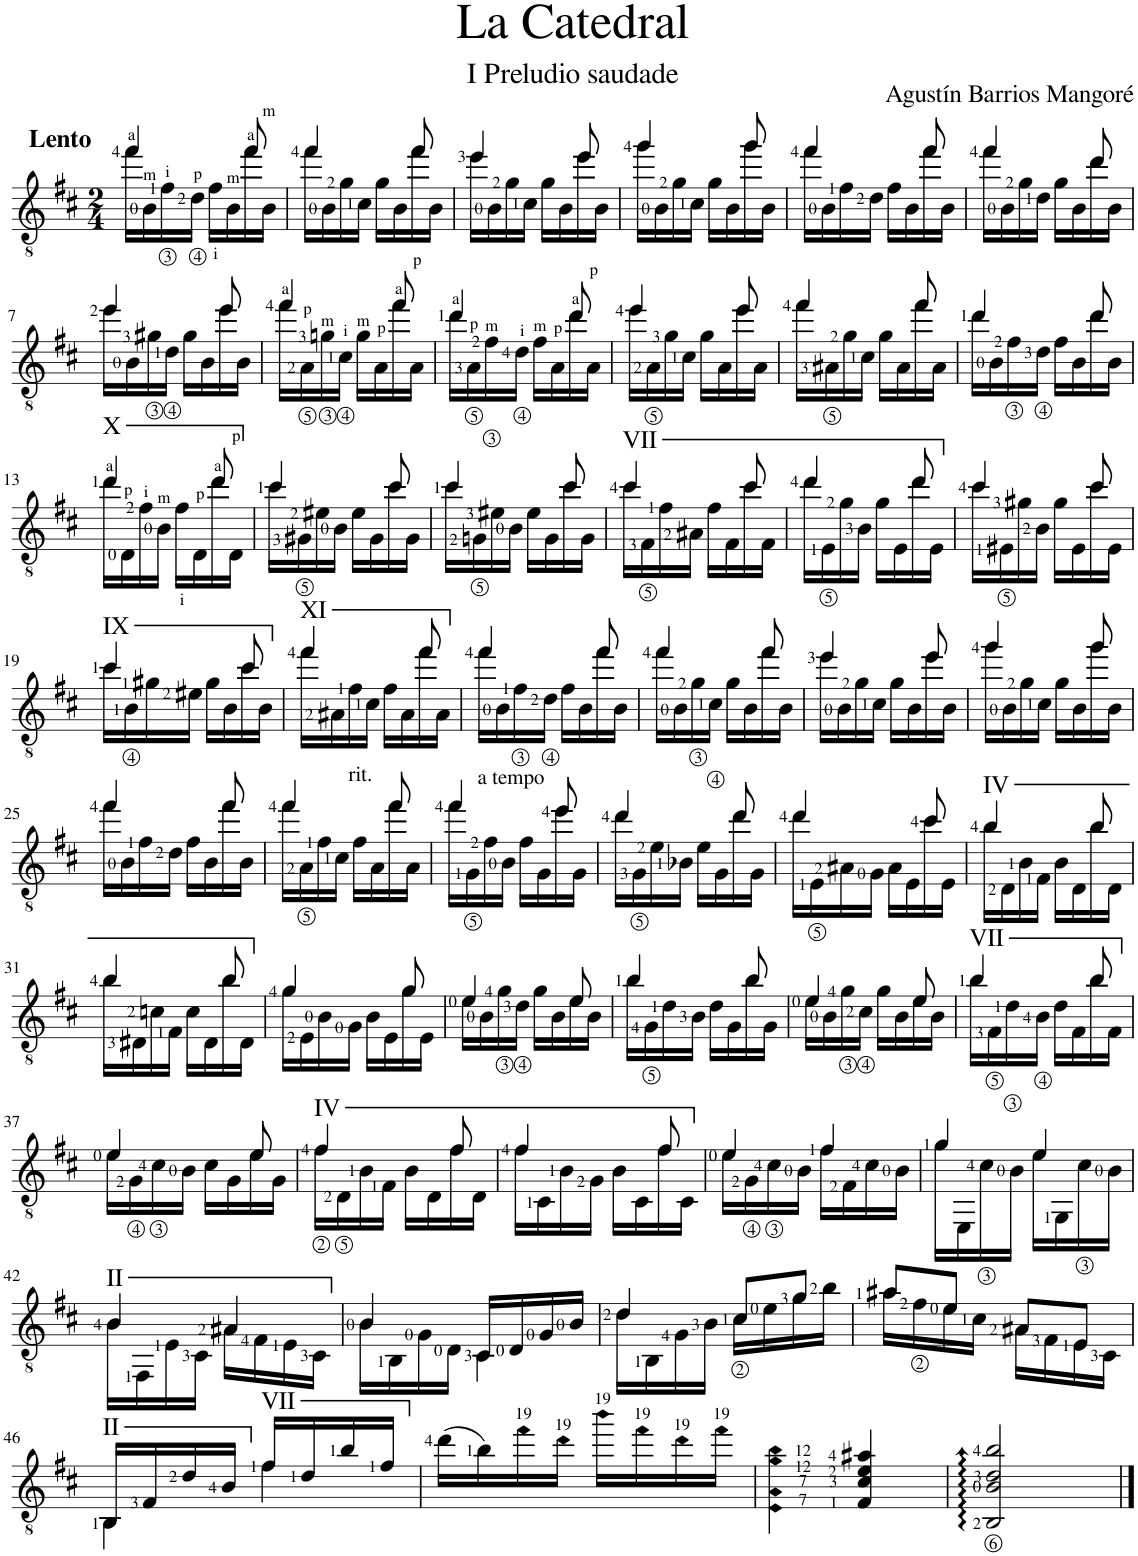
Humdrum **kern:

**kern	**kern
*part2	*part1
*staff2	*staff1
*I"Classical Guitar	*I"Classical Guitar
*stria5	*
*clefGv2	*clefGv2
*k[f#c#]	*k[f#c#]
*M2/4	*M2/4
=1	=1
*^	*^
*	*^	*	*
!	!	!	!LO:TX:a:B:t=Lento	!
4.ff#	16r	8r	16ff#>\LL	4.ff#/
.	4B	.	16B>\	.
.	.	16f#\LL	16f#>\	.
.	.	16d\JJ	16d>\JJ	.
.	.	4f#	16f#\LL	.
.	8B\L	.	16B>\	.
8ff#	.	.	16ff#>\	8ff#/
.	16B\Jk	.	16B>\JJ	.
=2	=2	=2	=2	=2
4.ff#	16r	8r	16ff#\LL	4.ff#/
.	4B	.	16B\	.
.	.	16g\LL	16g\	.
.	.	16c#\JJ	16c#\JJ	.
.	.	4g	16g\LL	.
.	8B\L	.	16B\	.
8ff#	.	.	16ff#\	8ff#/
.	16B\Jk	.	16B\JJ	.
=3	=3	=3	=3	=3
4.ee	16r	8r	16ee\LL	4.ee/
.	4B	.	16B\	.
.	.	16g\LL	16g\	.
.	.	16c#\JJ	16c#\JJ	.
.	.	4g	16g\LL	.
.	8B\L	.	16B\	.
8ee	.	.	16ee\	8ee/
.	16B\Jk	.	16B\JJ	.
=4	=4	=4	=4	=4
4.gg	16r	8r	16gg\LL	4.gg/
.	4B	.	16B\	.
.	.	16g\LL	16g\	.
.	.	16c#\JJ	16c#\JJ	.
.	.	4g	16g\LL	.
.	8B\L	.	16B\	.
8gg	.	.	16gg\	8gg/
.	16B\Jk	.	16B\JJ	.
=5	=5	=5	=5	=5
4.ff#	16r	8r	16ff#\LL	4.ff#/
.	4B	.	16B\	.
.	.	16f#\LL	16f#\	.
.	.	16d\JJ	16d\JJ	.
.	.	4f#	16f#\LL	.
.	8B\L	.	16B\	.
8ff#	.	.	16ff#\	8ff#/
.	16B\Jk	.	16B\JJ	.
=6	=6	=6	=6	=6
4.ff#	16r	8r	16ff#\LL	4.ff#/
.	4B	.	16B\	.
.	.	16g\LL	16g\	.
.	.	16d\JJ	16d\JJ	.
.	.	4g	16g\LL	.
.	8B\L	.	16B\	.
8dd	.	.	16dd\	8dd/
.	16B\Jk	.	16B\JJ	.
!!LO:LB:g=z	!!
=7	=7	=7	=7	=7
4.ee	16r	8r	16ee\LL	4.ee/
.	4B	.	16B\	.
.	.	16g#X\LL	16g#X\	.
.	.	16d\JJ	16d\JJ	.
.	.	4g#	16g#\LL	.
.	8B\L	.	16B\	.
8ee	.	.	16ee\	8ee/
.	16B\Jk	.	16B\JJ	.
=8	=8	=8	=8	=8
4.ff#	16r	8r	16ff#>\LL	4.ff#/
.	4A	.	16A>\	.
.	.	16gn\LL	16gn>\	.
.	.	16c#\JJ	16c#>\JJ	.
.	.	4g	16g>\LL	.
.	8A/L	.	16A>\	.
8ff#	.	.	16ff#>\	8ff#/
.	16A/Jk	.	16A>\JJ	.
=9	=9	=9	=9	=9
4.dd	16r	8r	16dd>\LL	4.dd/
.	4A	.	16A>\	.
.	.	16f#\LL	16f#>\	.
.	.	16d\JJ	16d>\JJ	.
.	.	4f#	16f#>\LL	.
.	8A/L	.	16A>\	.
8dd	.	.	16dd>\	8dd/
.	16A/Jk	.	16A>\JJ	.
=10	=10	=10	=10	=10
4.ee	16r	8r	16ee\LL	4.ee/
.	4A	.	16A\	.
.	.	16g\LL	16g\	.
.	.	16c#\JJ	16c#\JJ	.
.	.	4g	16g\LL	.
.	8A/L	.	16A\	.
8ee	.	.	16ee\	8ee/
.	16A/Jk	.	16A\JJ	.
=11	=11	=11	=11	=11
4.ff#	16r	8r	16ff#\LL	4.ff#/
.	4A#X	.	16A#X\	.
.	.	16g\LL	16g\	.
.	.	16c#\JJ	16c#\JJ	.
.	.	4g	16g\LL	.
.	8A#/L	.	16A#\	.
8ff#	.	.	16ff#\	8ff#/
.	16A#/Jk	.	16A#\JJ	.
=12	=12	=12	=12	=12
4.dd	16r	8r	16dd\LL	4.dd/
.	4B	.	16B\	.
.	.	16f#\LL	16f#\	.
.	.	16d\JJ	16d\JJ	.
.	.	4f#	16f#\LL	.
.	8B\L	.	16B\	.
8dd	.	.	16dd\	8dd/
.	16B\Jk	.	16B\JJ	.
!!LO:LB:g=z	!!
=13	=13	=13	=13	=13
!	!	!	!LO:TX:a:t=X	!
4.dd	16r	8r	16dd>\LL	4.dd/
.	4D	.	16D>\	.
.	.	16f#\LL	16f#>\	.
.	.	16B\JJ	16B>\JJ	.
.	.	4f#	16f#\LL	.
.	8D/L	.	16D>\	.
8dd	.	.	16dd>\	8dd/
.	16D/Jk	.	16D>\JJ	.
=14	=14	=14	=14	=14
4.cc#	16r	8r	16cc#\LL	4.cc#/
.	4G#X	.	16G#X\	.
.	.	16e#X\LL	16e#X\	.
.	.	16B\JJ	16B\JJ	.
.	.	4e#	16e#\LL	.
.	8G#/L	.	16G#\	.
8cc#	.	.	16cc#\	8cc#/
.	16G#/Jk	.	16G#\JJ	.
=15	=15	=15	=15	=15
4.cc#	16r	8r	16cc#\LL	4.cc#/
.	4Gn	.	16Gn\	.
.	.	16e#X\LL	16e#X\	.
.	.	16B\JJ	16B\JJ	.
.	.	4e#	16e#\LL	.
.	8G/L	.	16G\	.
8cc#	.	.	16cc#\	8cc#/
.	16G/Jk	.	16G\JJ	.
=16	=16	=16	=16	=16
!	!	!	!LO:TX:a:t=VII	!
4.cc#	16r	8r	16cc#\LL	4.cc#/
.	4F#	.	16F#\	.
.	.	16f#\LL	16f#\	.
.	.	16A#X\JJ	16A#X\JJ	.
.	.	4f#	16f#\LL	.
.	8F#/L	.	16F#\	.
8cc#	.	.	16cc#\	8cc#/
.	16F#/Jk	.	16F#\JJ	.
=17	=17	=17	=17	=17
4.dd	16r	8r	16dd\LL	4.dd/
.	4E	.	16E\	.
.	.	16g\LL	16g\	.
.	.	16B\JJ	16B\JJ	.
.	.	4g	16g\LL	.
.	8E/L	.	16E\	.
8dd	.	.	16dd\	8dd/
.	16E/Jk	.	16E\JJ	.
=18	=18	=18	=18	=18
4.cc#	16r	8r	16cc#\LL	4.cc#/
.	4E#X	.	16E#X\	.
.	.	16g#X\LL	16g#X\	.
.	.	16B\JJ	16B\JJ	.
.	.	4g#	16g#\LL	.
.	8E#/L	.	16E#\	.
8cc#	.	.	16cc#\	8cc#/
.	16E#/Jk	.	16E#\JJ	.
!!LO:LB:g=z	!!
=19	=19	=19	=19	=19
!	!	!	!LO:TX:a:t=IX	!
4.cc#	16r	8r	16cc#\LL	4.cc#/
.	4B	.	16B\	.
.	.	16g#X\LL	16g#X\	.
.	.	16e#X\JJ	16e#X\JJ	.
.	.	4g#	16g#\LL	.
.	8B\L	.	16B\	.
8cc#	.	.	16cc#\	8cc#/
.	16B\Jk	.	16B\JJ	.
=20	=20	=20	=20	=20
!	!	!	!LO:TX:a:t=XI	!
4.ff#	16r	8r	16ff#\LL	4.ff#/
.	4A#X	.	16A#X\	.
!	!	!	!LO:TX:b:t=rit.	!
.	.	16f#\LL	16f#\	.
.	.	16c#\JJ	16c#\JJ	.
.	.	4f#	16f#\LL	.
.	8A#/L	.	16A#\	.
8ff#	.	.	16ff#\	8ff#/
.	16A#/Jk	.	16A#\JJ	.
=21	=21	=21	=21	=21
!	!	!	!LO:TX:b:t=a tempo	!
4.ff#	16r	8r	16ff#\LL	4.ff#/
.	4B	.	16B\	.
.	.	16f#\LL	16f#\	.
.	.	16d\JJ	16d\JJ	.
.	.	4f#	16f#\LL	.
.	8B\L	.	16B\	.
8ff#	.	.	16ff#\	8ff#/
.	16B\Jk	.	16B\JJ	.
=22	=22	=22	=22	=22
4.ff#	16r	8r	16ff#\LL	4.ff#/
.	4B	.	16B\	.
.	.	16g\LL	16g\	.
.	.	16c#\JJ	16c#\JJ	.
.	.	4g	16g\LL	.
.	8B\L	.	16B\	.
8ff#	.	.	16ff#\	8ff#/
.	16B\Jk	.	16B\JJ	.
=23	=23	=23	=23	=23
4.ee	16r	8r	16ee\LL	4.ee/
.	4B	.	16B\	.
.	.	16g\LL	16g\	.
.	.	16c#\JJ	16c#\JJ	.
.	.	4g	16g\LL	.
.	8B\L	.	16B\	.
8ee	.	.	16ee\	8ee/
.	16B\Jk	.	16B\JJ	.
=24	=24	=24	=24	=24
4.gg	16r	8r	16gg\LL	4.gg/
.	4B	.	16B\	.
.	.	16g\LL	16g\	.
.	.	16c#\JJ	16c#\JJ	.
.	.	4g	16g\LL	.
.	8B\L	.	16B\	.
8gg	.	.	16gg\	8gg/
.	16B\Jk	.	16B\JJ	.
!!LO:LB:g=z	!!
=25	=25	=25	=25	=25
4.ff#	16r	8r	16ff#\LL	4.ff#/
.	4B	.	16B\	.
.	.	16f#\LL	16f#\	.
.	.	16d\JJ	16d\JJ	.
.	.	4f#	16f#\LL	.
.	8B\L	.	16B\	.
8ff#	.	.	16ff#\	8ff#/
.	16B\Jk	.	16B\JJ	.
=26	=26	=26	=26	=26
4.ff#	16r	8r	16ff#\LL	4.ff#/
.	4A	.	16A\	.
.	.	16f#\LL	16f#\	.
.	.	16c#\JJ	16c#\JJ	.
.	.	4f#	16f#\LL	.
.	8A/L	.	16A\	.
8ff#	.	.	16ff#\	8ff#/
.	16A/Jk	.	16A\JJ	.
=27	=27	=27	=27	=27
4.ff#	16r	8r	16ff#\LL	4.ff#/
.	4A	.	16G\	.
.	.	16f#\LL	16f#\	.
.	.	16c#\JJ	16B\JJ	.
.	.	4f#	16f#\LL	.
.	8G/L	.	16G\	.
8ee	.	.	16ee\	8ee/
.	16G/Jk	.	16G\JJ	.
=28	=28	=28	=28	=28
4.dd	16r	8r	16dd\LL	4.dd/
.	4G	.	16G\	.
.	.	16e\LL	16e\	.
.	.	16B-X\JJ	16B-X\JJ	.
.	.	4e	16e\LL	.
.	8G/L	.	16G\	.
8dd	.	.	16dd\	8dd/
.	16G/Jk	.	16G\JJ	.
=29	=29	=29	=29	=29
4.dd	16r	8r	16dd\LL	4.dd/
.	4E	.	16E\	.
.	.	16A#X/LL	16A#X\	.
.	.	16G/JJ	16G\JJ	.
.	.	4A#	16A#\LL	.
.	8E/L	.	16E\	.
8cc#	.	.	16cc#\	8cc#/
.	16E/Jk	.	16E\JJ	.
=30	=30	=30	=30	=30
!	!	!	!LO:TX:a:t=IV	!
4.b	16r	8r	16b\LL	4.b/
.	4D	.	16D\	.
.	.	16B/LL	16B\	.
.	.	16F#/JJ	16F#\JJ	.
.	.	4B	16B\LL	.
.	8D/L	.	16D\	.
8b	.	.	16b\	8b/
.	16D/Jk	.	16D\JJ	.
!!LO:LB:g=z	!!
=31	=31	=31	=31	=31
4.b	16r	8r	16b\LL	4.b/
.	4D#X	.	16D#X\	.
.	.	16cn/LL	16cn\	.
.	.	16F#/JJ	16F#\JJ	.
.	.	4c	16c\LL	.
.	8D#/L	.	16D#\	.
8b	.	.	16b\	8b/
.	16D#/Jk	.	16D#\JJ	.
=32	=32	=32	=32	=32
4.g	16r	8r	16g\LL	4.g/
.	4E	.	16E\	.
.	.	16B/LL	16B\	.
.	.	16G/JJ	16G\JJ	.
.	.	4B	16B\LL	.
.	8E/L	.	16E\	.
8g	.	.	16g\	8g/
.	16E/Jk	.	16E\JJ	.
=33	=33	=33	=33	=33
4.e	16r	8r	16e\LL	4.e/
.	4B	.	16B\	.
.	.	16g\LL	16g\	.
.	.	16d\JJ	16d\JJ	.
.	.	4g	16g\LL	.
.	8B\L	.	16B\	.
8e	.	.	16e\	8e/
.	16B\Jk	.	16B\JJ	.
=34	=34	=34	=34	=34
4.b	16r	8r	16b\LL	4.b/
.	4G	.	16G\	.
.	.	16d\LL	16d\	.
.	.	16B\JJ	16B\JJ	.
.	.	4d	16d\LL	.
.	8G/L	.	16G\	.
8b	.	.	16b\	8b/
.	16G/Jk	.	16G\JJ	.
=35	=35	=35	=35	=35
4.e	16r	8r	16e\LL	4.e/
.	4B	.	16B\	.
.	.	16g\LL	16g\	.
.	.	16c#\JJ	16c#\JJ	.
.	.	4g	16g\LL	.
.	8B\L	.	16B\	.
8e	.	.	16e\	8e/
.	16B\Jk	.	16B\JJ	.
=36	=36	=36	=36	=36
!	!	!	!LO:TX:a:t=VII	!
4.b	16r	8r	16b\LL	4.b/
.	4F#	.	16F#\	.
.	.	16d\LL	16d\	.
.	.	16B\JJ	16B\JJ	.
.	.	4d	16d\LL	.
.	8F#/L	.	16F#\	.
8b	.	.	16b\	8b/
.	16F#/Jk	.	16F#\JJ	.
!!LO:LB:g=z	!!
=37	=37	=37	=37	=37
4.e	16r	8r	16e\LL	4.e/
.	4G	.	16G\	.
.	.	16c#\LL	16c#\	.
.	.	16B\JJ	16B\JJ	.
.	.	4c#	16c#\LL	.
.	8G/L	.	16G\	.
8e	.	.	16e\	8e/
.	16G/Jk	.	16G\JJ	.
=38	=38	=38	=38	=38
!	!	!	!LO:TX:a:t=IV	!
4.f#	16r	8r	16f#\LL	4.f#/
.	4D	.	16D\	.
.	.	16B/LL	16B\	.
.	.	16F#/JJ	16F#\JJ	.
.	.	4B	16B\LL	.
.	8D/L	.	16D\	.
8f#	.	.	16f#\	8f#/
.	16D/Jk	.	16D\JJ	.
=39	=39	=39	=39	=39
4.f#	16r	8r	16f#\LL	4.f#/
.	4C#	.	16C#\	.
.	.	16B/LL	16B\	.
.	.	16G/JJ	16G\JJ	.
.	.	4B	16B\LL	.
.	8C#/L	.	16C#\	.
8f#	.	.	16f#\	8f#/
.	16C#/Jk	.	16C#\JJ	.
=40	=40	=40	=40	=40
4e	16r	8r	16e<\LL	4e/
.	4G	.	16G<<\	.
.	.	16c#\LL	16c#<<\	.
.	.	16B\JJ	16B<\JJ	.
4f#	.	8r	16f#<\LL	4f#/
.	8.F#	.	16F#<\	.
.	.	16c#\LL	16c#<\	.
.	.	16B\JJ	16B<\JJ	.
=41	=41	=41	=41	=41
4g	16r	8r	16g\LL	4g/
.	4EE	.	16EE\	.
.	.	16c#\LL	16c#<\	.
.	.	16B\JJ	16B\JJ	.
4e	.	8r	16e\LL	4e/
.	8.G	.	16GG\	.
.	.	16c#\LL	16c#<\	.
.	.	16B\JJ	16B\JJ	.
!!LO:LB:g=z	!!
=42	=42	=42	=42	=42
!	!	!	!LO:TX:a:t=II	!
4B	16r	8r	16B\LL	4B/
.	4FF#	.	16FF#\	.
.	.	16E/LL	16E\	.
.	.	16C#/JJ	16C#\JJ	.
4A#X	.	16r	16A#X\LL	4A#/
.	8.ryy	16F#/LL	16F#\	.
.	.	16E/	16E\	.
.	.	16C#/JJ	16C#\JJ	.
=43	=43	=43	=43	=43
*	*	*^	*	*
4B	16r	8ryy	4.ryy	16B\LL	4B/
.	8.BB	.	.	16BB\	.
.	.	16G/LL	.	16G\	.
.	.	16D/JJ	.	16D\JJ	.
4C#	16C#	16r	.	16C#/LL	4C#\
.	16r	8.D	.	16D/	.
.	16r	.	8G	16G/	.
.	16B	.	.	16B/JJ	.
=44	=44	=44	=44	=44	=44
!	!	!	!LO:N:vis=8	!	!
4d	16r	8r	8.r	16d\LL	4d/
.	8.BB	.	.	16BB\	.
.	.	4G	.	16G\	.
.	.	.	16B	16B\JJ	.
4c#	16r	.	4r	16c#\LL	8c#/L
.	16e\LL	.	.	16e\	.
.	16g\	8r	.	16g\	8g/J
.	16b\JJ	.	.	16b\JJ	.
*	*	*v	*v	*	*
=45	=45	=45	=45	=45
16a#X\LL	2r	2r	16a#X\LL	8a#/L
16f#\J	.	.	16f#\	.
16e\L	.	.	16e\	8e/J
16c#\JJ	.	.	16c#\JJ	.
16A#X/LL	.	.	16A#X\LL	8A#/L
16F#/J	.	.	16F#\	.
16E/L	.	.	16E\	8E/J
16C#/JJ	.	.	16C#\JJ	.
*	*v	*v	*	*
!!LO:LB:g=z	!!
=46	=46	=46	=46
!	!	!LO:TX:a:t=II	!
16r	4BB	16BB/LL	4BB\
16F#/LL	.	16F#/	.
16d/	.	16d/	.
16B/JJ	.	16B/JJ	.
!	!	!LO:TX:a:t=VII	!
16f#\LL	4r	16f#/LL	4f#\
16d\J	.	16d/	.
16b\L	.	16b/	.
16f#\JJ	.	16f#/JJ	.
*v	*v	*	*
*	*v	*v
=47	=47
(16dd\LL	(16dd\LL
16b\J)	16b\)
!	!LO:TX:a:t=19
16ff#\L	16ff#\
!	!LO:TX:a:t=19
16dd\JJ	16dd\JJ
!	!LO:TX:a:t=19
16bb\LL	16bb\LL
!	!LO:TX:a:t=19
16ff#\J	16ff#\
!	!LO:TX:a:t=19
16dd\L	16dd\
!	!LO:TX:a:t=19
16ff#\JJ	16ff#\JJ
=48	=48
!	!LO:TX:a:t=12
!	!LO:TX:a:t=12
!	!LO:TX:a:t=7
!	!LO:TX:a:t=7
4B 4e 4g 4b	4E\ 4A\ 4g\ 4b\
4F# 4c# 4e 4a#X	4F#/ 4c#/ 4e/ 4a#X/
=49	=49
2BB::< 2B::< 2d::< 2b::<	2BB/::< 2B/::< 2d/::< 2b/::<
==	==
*-	*-
